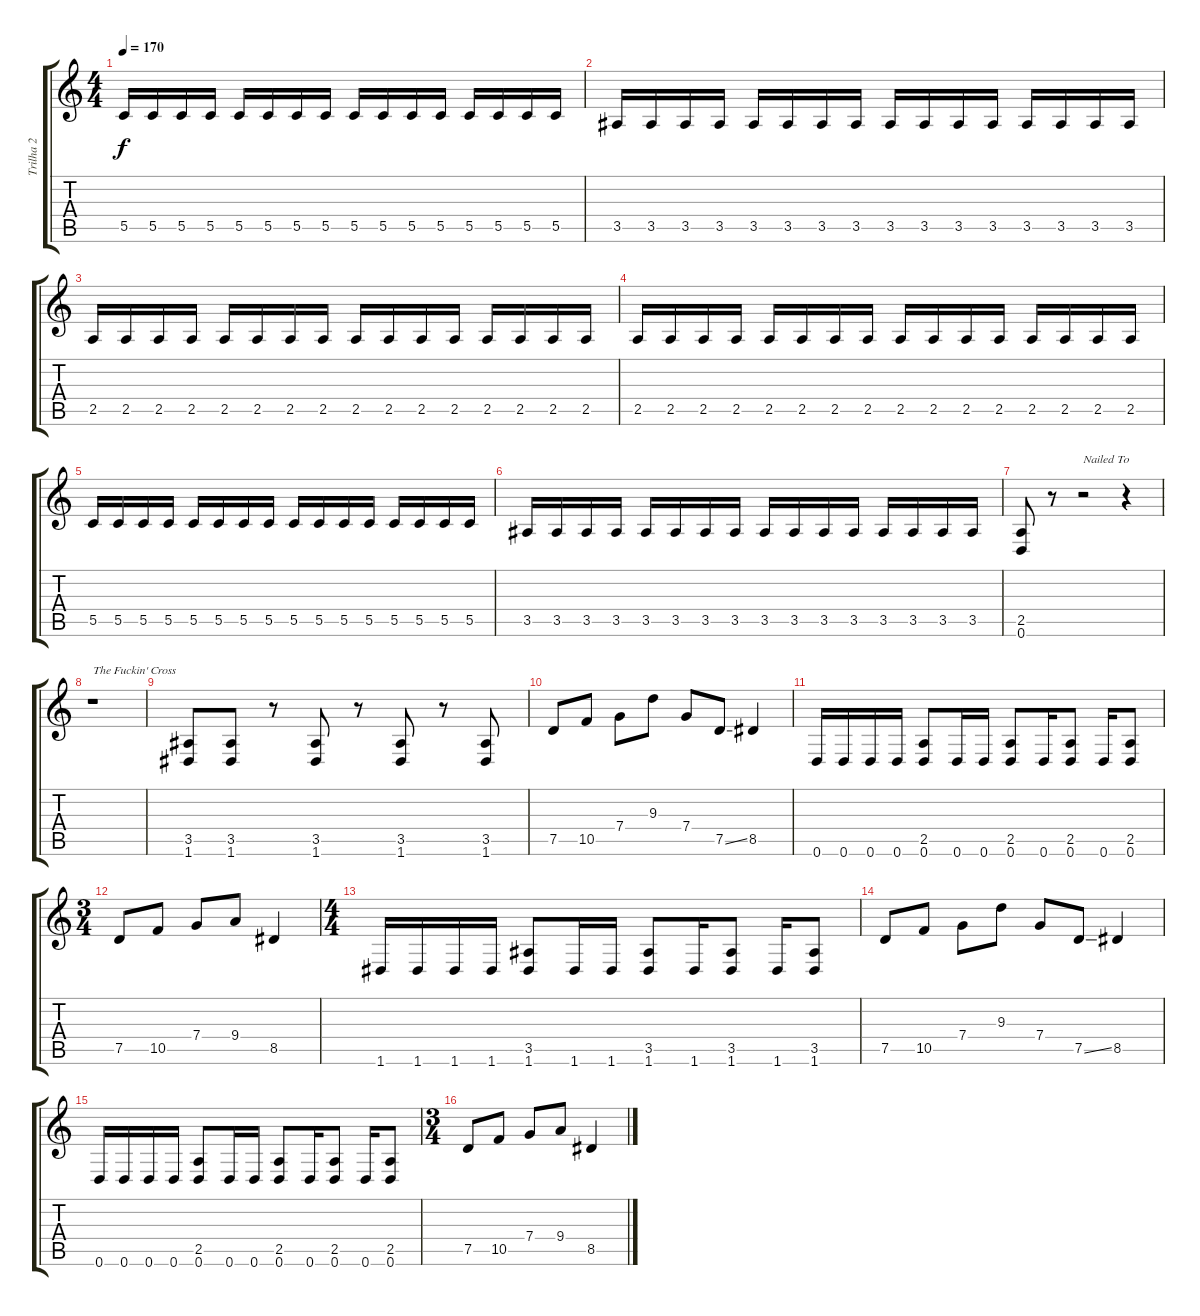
\track ("Trilha 2" "Trilha 2") {instrument distortionguitar}
\staff {score tabs}
\tuning (D4 A3 F3 C3 G2 D2) {hide}
\ts (4 4)
\tempo 170
\clef g2
\ks c
5.5.16{dy f} 5.5.16 5.5.16 5.5.16 5.5.16 5.5.16 5.5.16 5.5.16 5.5.16 5.5.16 5.5.16 5.5.16 5.5.16 5.5.16 5.5.16 5.5.16 |
3.5.16 3.5.16 3.5.16 3.5.16 3.5.16 3.5.16 3.5.16 3.5.16 3.5.16 3.5.16 3.5.16 3.5.16 3.5.16 3.5.16 3.5.16 3.5.16 |
2.5.16 2.5.16 2.5.16 2.5.16 2.5.16 2.5.16 2.5.16 2.5.16 2.5.16 2.5.16 2.5.16 2.5.16 2.5.16 2.5.16 2.5.16 2.5.16 |
2.5.16 2.5.16 2.5.16 2.5.16 2.5.16 2.5.16 2.5.16 2.5.16 2.5.16 2.5.16 2.5.16 2.5.16 2.5.16 2.5.16 2.5.16 2.5.16 |
5.5.16 5.5.16 5.5.16 5.5.16 5.5.16 5.5.16 5.5.16 5.5.16 5.5.16 5.5.16 5.5.16 5.5.16 5.5.16 5.5.16 5.5.16 5.5.16 |
3.5.16 3.5.16 3.5.16 3.5.16 3.5.16 3.5.16 3.5.16 3.5.16 3.5.16 3.5.16 3.5.16 3.5.16 3.5.16 3.5.16 3.5.16 3.5.16 |
(2.5 0.6).8 r.8 r.2{txt "Nailed To"} r.4 |
r.1{txt "The Fuckin' Cross"} |
(3.5 1.6).8 (3.5 1.6).8 r.8 (3.5 1.6).8 r.8 (3.5 1.6).8 r.8 (3.5 1.6).8 |
7.5.8 10.5.8 7.4.8 9.3.8 7.4.8 7.5{ss}.8 8.5.4 |
0.6.16 0.6.16 0.6.16 0.6.16 (2.5 0.6).8 0.6.16 0.6.16 (2.5 0.6).8 0.6.16 (2.5 0.6).8 0.6.16 (2.5 0.6).8 |
\ts (3 4)
7.5.8 10.5.8 7.4.8 9.4.8 8.5.4 |
\ts (4 4)
1.6.16 1.6.16 1.6.16 1.6.16 (3.5 1.6).8 1.6.16 1.6.16 (3.5 1.6).8 1.6.16 (3.5 1.6).8 1.6.16 (3.5 1.6).8 |
7.5.8 10.5.8 7.4.8 9.3.8 7.4.8 7.5{ss}.8 8.5.4 |
0.6.16 0.6.16 0.6.16 0.6.16 (2.5 0.6).8 0.6.16 0.6.16 (2.5 0.6).8 0.6.16 (2.5 0.6).8 0.6.16 (2.5 0.6).8 |
\ts (3 4)
7.5.8 10.5.8 7.4.8 9.4.8 8.5.4
